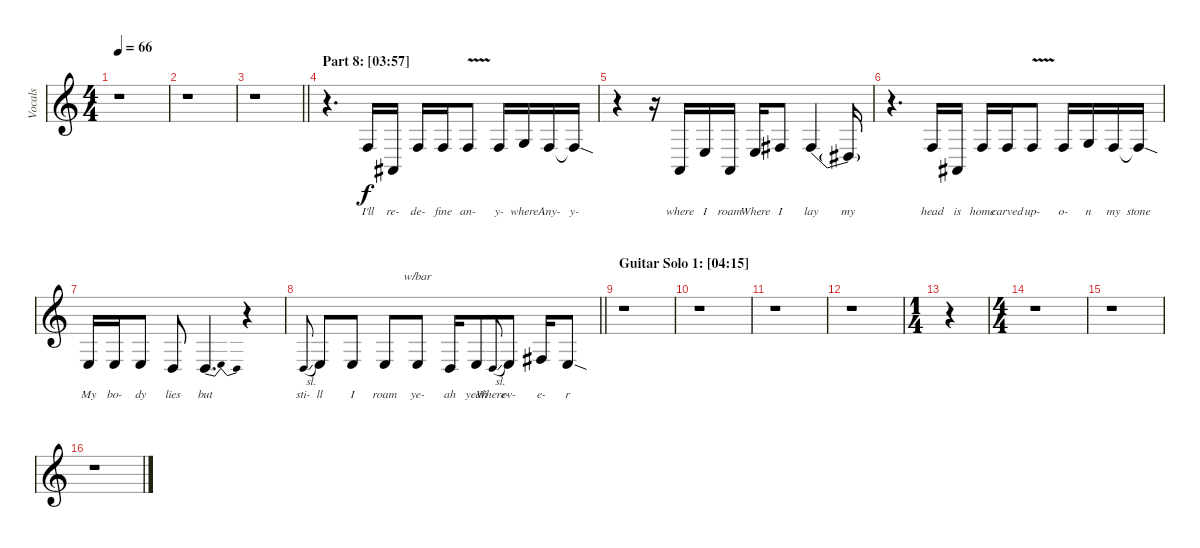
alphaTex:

\track ("Vocals" "Vocals") {instrument lead2sawtooth}
\staff {score}
\tuning (E4 B3 G3 D3 A2 E2 B1) {hide}
\ts (4 4)
\tempo 66
\clef g2
\ks c
r.1{dy f} |
r.1 |
\barLineRight lightlight
r.1 |
\section ("" "Part 8: [03:57]")
r.4{d} 3.4.16{lyrics (0 "I'll") lyrics (1 "") lyrics (2 "") lyrics (3 "") lyrics (4 "")} 1.5.16{lyrics (0 "re-") lyrics (1 "") lyrics (2 "") lyrics (3 "") lyrics (4 "")} 3.4.16{lyrics (0 "de-") lyrics (1 "") lyrics (2 "") lyrics (3 "") lyrics (4 "")} 3.4.16{lyrics (0 "fine") lyrics (1 "") lyrics (2 "") lyrics (3 "") lyrics (4 "")} 3.4{v}.8{lyrics (0 "an-") lyrics (1 "") lyrics (2 "") lyrics (3 "") lyrics (4 "")} 3.4.16{lyrics (0 "y-") lyrics (1 "") lyrics (2 "") lyrics (3 "") lyrics (4 "")} 5.4.16{lyrics (0 "where") lyrics (1 "") lyrics (2 "") lyrics (3 "") lyrics (4 "")} 3.4.16{lyrics (0 "Any-") lyrics (1 "") lyrics (2 "") lyrics (3 "") lyrics (4 "")} 3.4{sod t}.16{lyrics (0 "y-") lyrics (1 "") lyrics (2 "") lyrics (3 "") lyrics (4 "")} |
r.4 r.16 0.5.16{lyrics (0 "where") lyrics (1 "") lyrics (2 "") lyrics (3 "") lyrics (4 "")} 2.4.16{lyrics (0 "I") lyrics (1 "") lyrics (2 "") lyrics (3 "") lyrics (4 "")} 0.5.16{lyrics (0 "roam") lyrics (1 "") lyrics (2 "") lyrics (3 "") lyrics (4 "")} 2.4.16{lyrics (0 "Where") lyrics (1 "") lyrics (2 "") lyrics (3 "") lyrics (4 "")} 4.4.8{lyrics (0 "I") lyrics (1 "") lyrics (2 "") lyrics (3 "") lyrics (4 "")} 1.4{be (custom 0 6 5 8 30 8 50 0 60 0)}.4{lyrics (0 "lay") lyrics (1 "") lyrics (2 "") lyrics (3 "") lyrics (4 "")} 1.4{t}.16{lyrics (0 "my") lyrics (1 "") lyrics (2 "") lyrics (3 "") lyrics (4 "")} |
r.4{d} 3.4.16{lyrics (0 "head") lyrics (1 "") lyrics (2 "") lyrics (3 "") lyrics (4 "")} 1.5.16{lyrics (0 "is") lyrics (1 "") lyrics (2 "") lyrics (3 "") lyrics (4 "")} 3.4.16{lyrics (0 "home") lyrics (1 "") lyrics (2 "") lyrics (3 "") lyrics (4 "")} 3.4.16{lyrics (0 "carved") lyrics (1 "") lyrics (2 "") lyrics (3 "") lyrics (4 "")} 3.4{v}.8{lyrics (0 "up-") lyrics (1 "") lyrics (2 "") lyrics (3 "") lyrics (4 "")} 3.4.16{lyrics (0 "o-") lyrics (1 "") lyrics (2 "") lyrics (3 "") lyrics (4 "")} 5.4.16{lyrics (0 "n") lyrics (1 "") lyrics (2 "") lyrics (3 "") lyrics (4 "")} 3.4.16{lyrics (0 "my") lyrics (1 "") lyrics (2 "") lyrics (3 "") lyrics (4 "")} 3.4{sod t}.16{lyrics (0 "stone") lyrics (1 "") lyrics (2 "") lyrics (3 "") lyrics (4 "")} |
2.4.16{lyrics (0 "My") lyrics (1 "") lyrics (2 "") lyrics (3 "") lyrics (4 "")} 2.4.16{lyrics (0 "bo-") lyrics (1 "") lyrics (2 "") lyrics (3 "") lyrics (4 "")} 2.4.8{lyrics (0 "dy") lyrics (1 "") lyrics (2 "") lyrics (3 "") lyrics (4 "")} 0.4.8{lyrics (0 "lies") lyrics (1 "") lyrics (2 "") lyrics (3 "") lyrics (4 "")} 0.4{be (bendrelease 0 0 5 4 30 4 60 0)}.4{d lyrics (0 "but") lyrics (1 "") lyrics (2 "") lyrics (3 "") lyrics (4 "")} r.4 |
\barLineRight lightlight
5.5{sl}.8{lyrics (0 "sti-") lyrics (1 "") lyrics (2 "") lyrics (3 "") lyrics (4 "") gr onbeat} 7.5.8{lyrics (0 "ll") lyrics (1 "") lyrics (2 "") lyrics (3 "") lyrics (4 "")} 7.5.8{lyrics (0 "I") lyrics (1 "") lyrics (2 "") lyrics (3 "") lyrics (4 "")} 7.5.8{lyrics (0 "roam") lyrics (1 "") lyrics (2 "") lyrics (3 "") lyrics (4 "")} 7.5.8{tbe (custom default 0 0 30 0 60 -16) lyrics (0 "ye-") lyrics (1 "") lyrics (2 "") lyrics (3 "") lyrics (4 "")} 5.5.16{lyrics (0 "ah") lyrics (1 "") lyrics (2 "") lyrics (3 "") lyrics (4 "")} 7.5.8{lyrics (0 "yeah") lyrics (1 "") lyrics (2 "") lyrics (3 "") lyrics (4 "")} 5.5{sl}.8{lyrics (0 "Where-") lyrics (1 "") lyrics (2 "") lyrics (3 "") lyrics (4 "") gr onbeat} 7.5.8{lyrics (0 "ev-") lyrics (1 "") lyrics (2 "") lyrics (3 "") lyrics (4 "")} 9.5.16{lyrics (0 "e-") lyrics (1 "") lyrics (2 "") lyrics (3 "") lyrics (4 "")} 7.5{sod}.8{lyrics (0 "r") lyrics (1 "") lyrics (2 "") lyrics (3 "") lyrics (4 "")} |
\section ("" "Guitar Solo 1: [04:15]")
r.1 |
r.1 |
r.1 |
r.1 |
\ts (1 4)
r.4 |
\ts (4 4)
r.1 |
r.1 |
r.1
